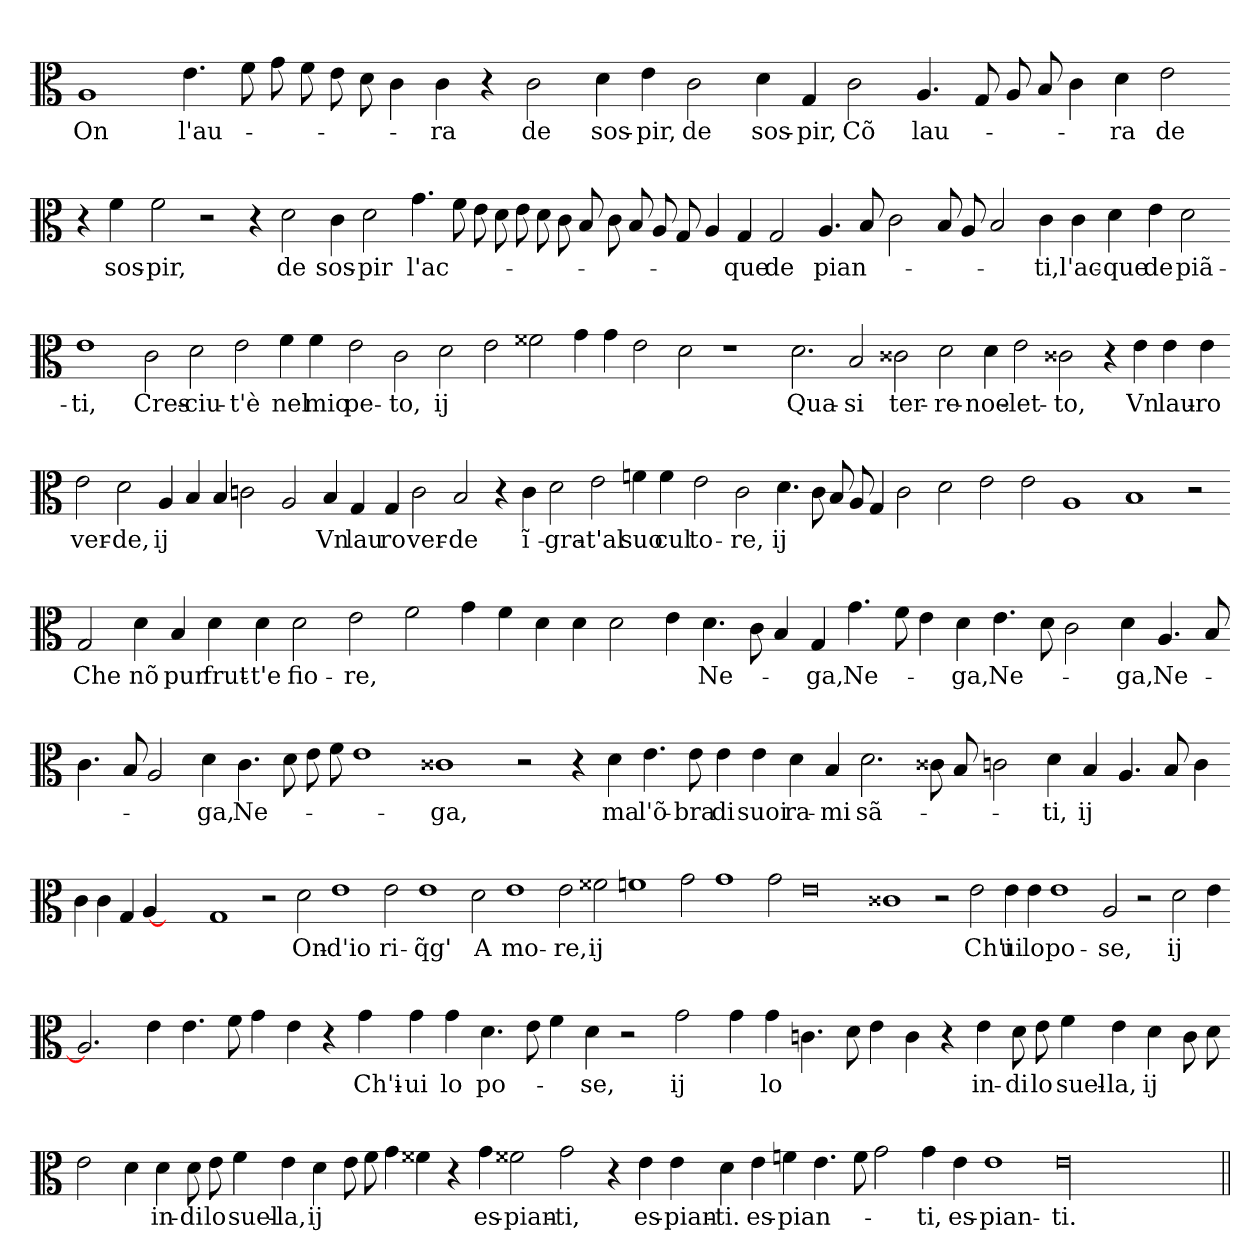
**kern	**text
*part1	*part1
*staff1	*staff1
*clefC3	*
*k[]	*
=	=
1A	On
4.e	l'au-
8f	.
8g	.
8f	.
8e	.
8d	.
4c	.
4c	ra
4r	.
2c	de
4d	sos-
4e	pir,
2c	de
4d	sos-
4G	pir,
2c	Cõ
4.A	lau-
8G	.
8A	.
8B	.
4c	.
4d	ra
2e	de
=-	=-
4r	.
4f	sos-
2f	pir,
2r	.
4r	.
2d	de
4c	sos-
2d	pir
4.g	l'ac-
8f	.
8e	.
8d	.
8e	.
8d	.
8c	.
8B	.
8c	.
8B	.
8A	.
8G	.
4A	.
4G	que
2G	de
4.A	pian-
8B	.
2c	.
8B	.
8A	.
2B	.
4c	ti,
4c	l'ac-
4d	que
4e	de
2d	piã-
=-	=-
1e	ti,
2c	Cres-
2d	ciu-
2e	t'ѐ
4f	nel
4f	mio
2e	pe-
2c	to,
2d	ij
2e	.
2f##X	.
4g	.
4g	.
2e	.
2d	.
1r	.
2.d	Qua-
2B	si
2c##X	ter-
2d	re-
4d	noe-
2e	let-
2c##X	to,
4r	.
4e	Vn
4e	lau-
4e	ro
=-	=-
2e	ver-
2d	de,
4A	ij
4B	.
4B	.
2c	.
2A	.
4B	Vn
4G	lau-
4G	ro
2c	ver-
2B	de
4r	.
4c	ĩ-
2d	gra-
2e	t'al
4f	suo
4f	cul-
2e	to-
2c	re,
4.d	ij
8c	.
8B	.
8A	.
4G	.
2c	.
2d	.
2e	.
2e	.
1A	.
1B	.
2r	.
=-	=-
2G	Che
4d	nõ
4B	pur
4d	frut-
4d	t'e
2d	fio-
2e	re,
2f	.
4g	.
4f	.
4d	.
4d	.
2d	.
4e	.
4.d	Ne-
8c	.
4B	.
4G	ga,
4.g	Ne-
8f	.
4e	.
4d	ga,
4.e	Ne-
8d	.
2c	.
4d	ga,
4.A	Ne-
8B	.
=-	=-
4.c	.
8B	.
2A	.
4d	ga,
4.c	Ne-
8d	.
8e	.
8f	.
1e	.
1c##X	ga,
2r	.
4r	.
4d	ma
4.e	l'õ-
8e	bra
4e	di
4e	suoi
4d	ra-
4B	mi
2.d	sã-
8c##X	.
8B	.
2c	.
4d	ti,
4B	ij
4.A	.
8B	.
4c	.
=-	=-
4c	.
4c	.
4G	.
[4A	.
2.ryy	.
1G	.
2r	.
2d	On-
1e	d'io
2e	ri-
1e	q̃g'
2d	A-
1e	mo-
2e	re,
2f##X	ij
1f	.
2g	.
1g	.
2g	.
0e	.
1c##X	.
2r	.
2e	Ch'i-
4e	ui
4e	lo
1e	po-
2A	se,
2r	.
2d	ij
4e	.
=-	=-
2.A]	.
4e	.
4.e	.
8f	.
4g	.
4e	.
4r	.
4g	Ch'i-
4g	ui
4g	lo
4.d	po-
8e	.
4f	.
4d	se,
2r	.
2g	ij
4g	.
4g	lo
4.c	.
8d	.
4e	.
4c	.
4r	.
4e	in-
8d	di
8e	lo
4f	suel-
4e	la,
4d	ij
8c	.
8d	.
=-	=-
2e	.
4d	.
4d	in-
8d	di
8e	lo
4f	suel-
4e	la,
4d	ij
8e	.
8f	.
4g	.
4f##X	.
4r	.
4g	es-
2f##X	pian-
2g	ti,
4r	.
4e	es-
4e	pian-
4d	ti.
4e	es-
4f	pian-
4.e	.
8f	.
2g	.
4g	ti,
4e	es-
1e	pian-
00e	ti.
=||	=||
*-	*-
